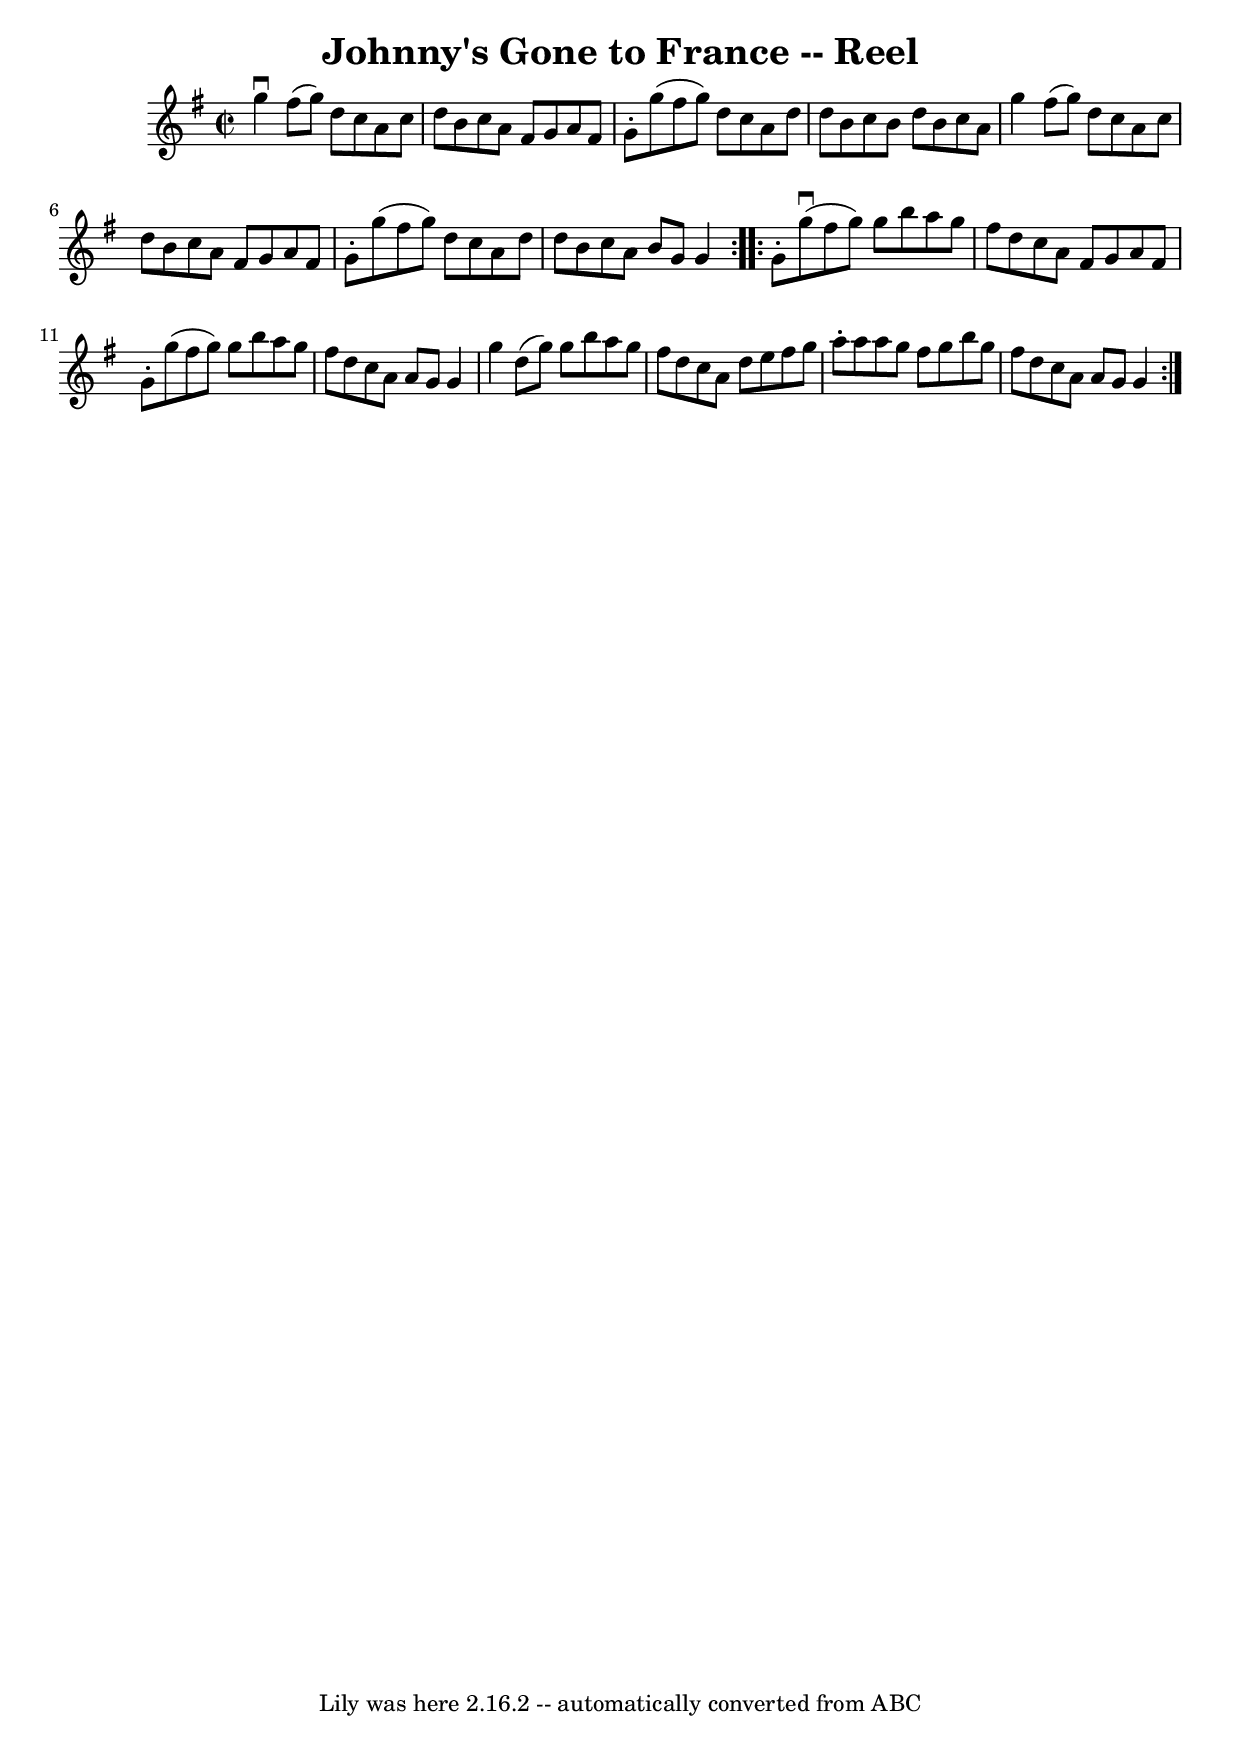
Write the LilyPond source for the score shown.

\version "2.16.2"
\include "Mammoth.ily"
\header {
  %% book = "Ryan's Mammoth Collection"
 crossRefNumber = "1"
 footnotes = ""
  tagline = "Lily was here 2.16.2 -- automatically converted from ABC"
  title = "Johnny's Gone to France -- Reel"

}
voicedefault =  {



  \repeat volta 2 {

    \override Staff.TimeSignature #'style = #'C
    \time 2/2 
    \key g \major
 g''4^\downbow fs''8 (g''8) d''8 c''8 a'8 c''8     |
 d''8 b'8 c''8 a'8 fs'8 g'8 a'8 fs'8     |
 g'8-. g''8 (fs''8 g''8) d''8 c''8 a'8 d''8     |
 d''8 b'8 c''8 b'8 d''8 b'8 c''8 a'8   |
 g''4 fs''8 (g''8) d''8 c''8 a'8 c''8     |
 d''8 b'8 c''8 a'8 fs'8 g'8 a'8 fs'8     |
 g'8-. g''8 (fs''8 g''8) d''8 c''8 a'8 d''8    |
 d''8 b'8 c''8 a'8 b'8 g'8 g'4    

  } 
  \repeat volta 2 {
 g'8-. g''8^\downbow(fs''8 g''8) g''8 b''8 a''8 g''8     |
 fs''8 d''8 c''8 a'8 fs'8 g'8 a'8 fs'8     |
 g'8-. g''8 (fs''8 g''8) g''8 b''8 a''8 g''8     |
 fs''8 d''8 c''8 a'8 a'8 g'8 g'4     |
 g''4 d''8 (g''8) g''8 b''8 a''8 g''8  |
 fs''8 d''8 c''8 a'8 d''8 e''8 fs''8 g''8    |
 a''8-. a''8 a''8 g''8 fs''8 g''8 b''8 g''8     |
 fs''8 d''8 c''8 a'8 a'8 g'8 g'4    
  }   

}

\score{
  <<

    \context Staff="default"
    {
      \voicedefault 
      
    }

  >>
  \layout {
    
  }
  \midi {
  }

}
